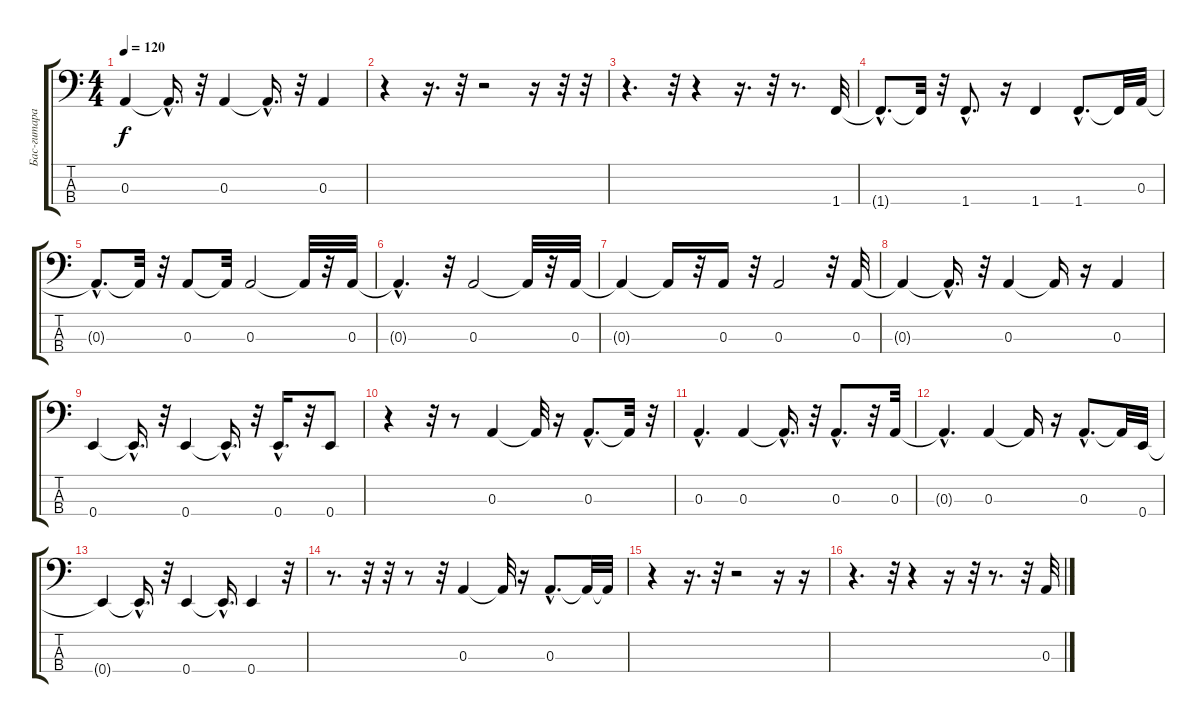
\track ("Бас-гитара" "Бас-гитара") {instrument electricbassfinger}
\staff {score tabs}
\tuning (G2 D2 A1 E1) {hide}
\ts (4 4)
\tempo 120
\clef f4
\ks c
0.3{t}.4{dy f} 0.3{hac t}.16{d} r.32 0.3.4 0.3{hac t}.16{d} r.32 0.3.4 |
r.4 r.16{d} r.32 r.2 r.16 r.32 r.32 |
r.4{d} r.32 r.4 r.16{d} r.32 r.8{d} 1.4.32 |
1.4{hac t}.8{d} 1.4{t}.32 r.32 1.4{hac}.8{d} r.16 1.4.4 1.4{hac}.8{d} 1.4{t}.32 0.3.32 |
0.3{hac t}.8{d} 0.3{t}.32 r.32 0.3.8 0.3{t}.32 0.3.2 0.3{t}.32 r.32 0.3.32 |
0.3{hac t}.4{d} r.32 0.3.2 0.3{t}.32 r.32 0.3.32 |
0.3{t}.4 0.3{t}.16 r.32 0.3.16 r.32 0.3.2 r.32 0.3.32 |
0.3{t}.4 0.3{hac t}.16{d} r.32 0.3.4 0.3{t}.16 r.16 0.3.4 |
0.4.4 0.4{hac t}.16{d} r.32 0.4.4 0.4{hac t}.16{d} r.32 0.4{hac}.16{d} r.32 0.4.8 |
r.4 r.32 r.8 0.3.4 0.3{t}.32 r.16 0.3{hac}.8{d} 0.3{t}.32 r.32 |
0.3{hac}.4{d} 0.3.4 0.3{hac t}.16{d} r.32 0.3{hac}.8{d} r.32 0.3.32 |
0.3{hac t}.4{d} 0.3.4 0.3{t}.16 r.16 0.3{hac}.8{d} 0.3{t}.32 0.4.32 |
0.4{t}.4 0.4{hac t}.16{d} r.32 0.4.4 0.4{hac t}.16{d} 0.4.4 r.32 |
r.8{d} r.32 r.32 r.8 r.32 0.3.4 0.3{t}.32 r.16 0.3{hac}.8{d} 0.3{t}.32 0.3{t}.32 |
r.4 r.16{d} r.32 r.2 r.16 r.16 |
r.4{d} r.32 r.4 r.16 r.32 r.8{d} r.32 0.3.32
